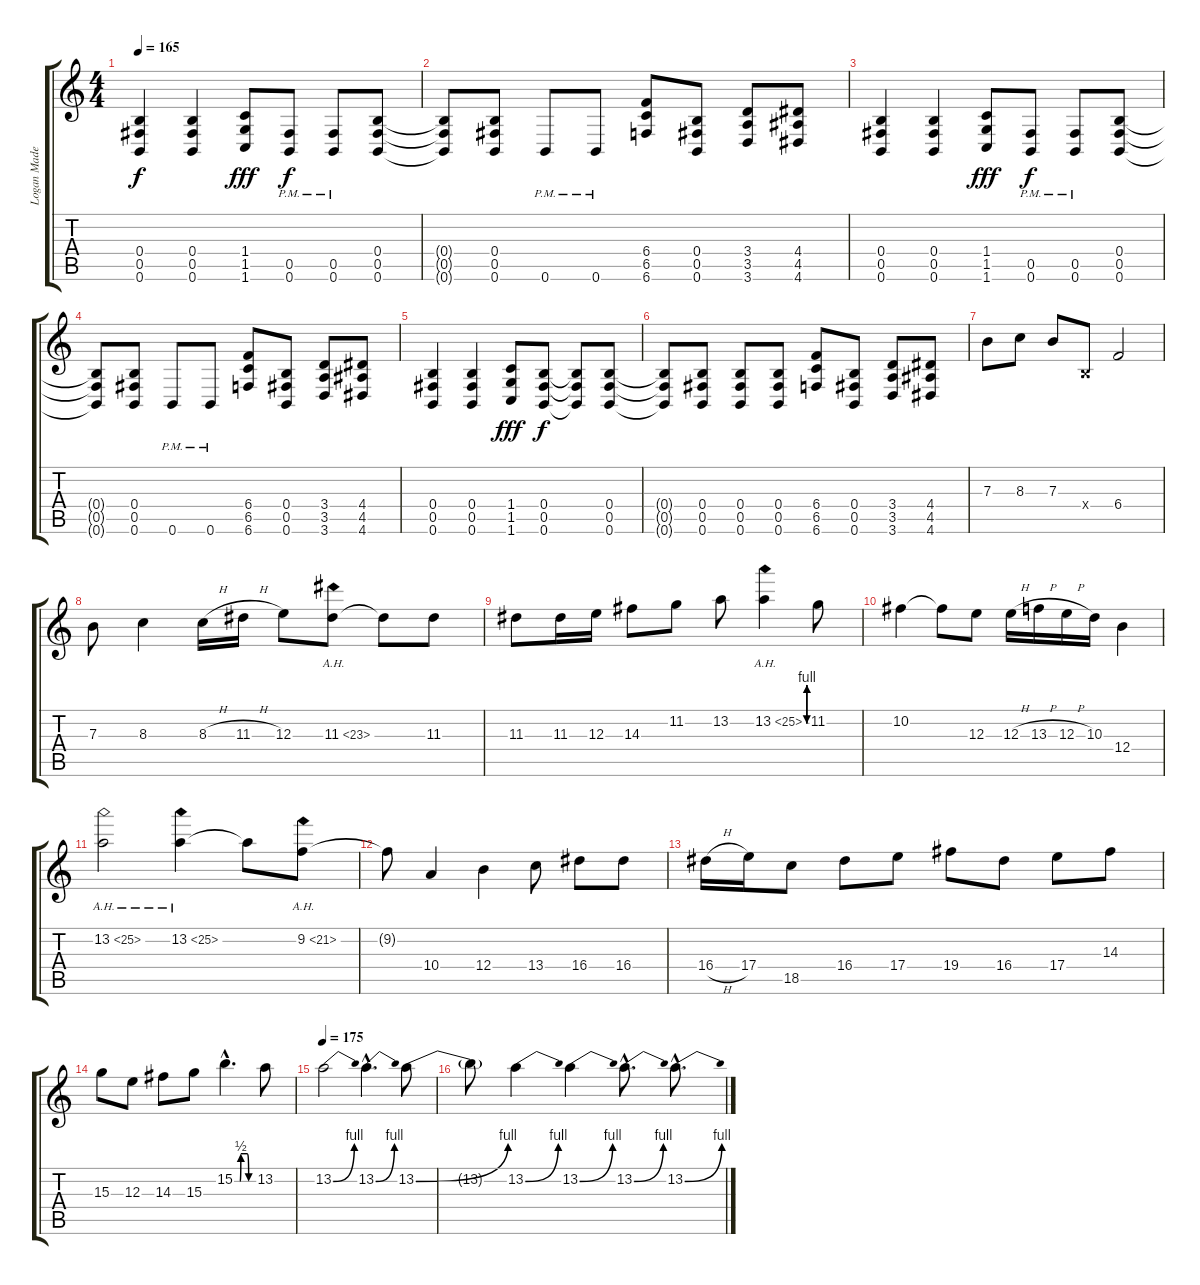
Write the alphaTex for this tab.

\track ("Logan Mader" "Logan Made") {instrument distortionguitar}
\staff {score tabs}
\tuning (Db4 Ab3 E3 B2 Gb2 B1) {hide}
\ts (4 4)
\tempo 165
\clef g2
\ks c
(0.4 0.5 0.6).4{dy f} (0.4 0.5 0.6).4 (1.4 1.5 1.6).8{dy fff} (0.5{pm} 0.6{pm}).8{dy f} (0.5{pm} 0.6{pm}).8 (0.4 0.5 0.6).8 |
(0.4{t} 0.5{t} 0.6{t}).8 (0.4 0.5 0.6).8 0.6{pm}.8 0.6{pm}.8 (6.4 6.5 6.6).8 (0.4 0.5 0.6).8 (3.4 3.5 3.6).8 (4.4 4.5 4.6).8 |
(0.4 0.5 0.6).4 (0.4 0.5 0.6).4 (1.4 1.5 1.6).8{dy fff} (0.5{pm} 0.6{pm}).8{dy f} (0.5{pm} 0.6{pm}).8 (0.4 0.5 0.6).8 |
(0.4{t} 0.5{t} 0.6{t}).8 (0.4 0.5 0.6).8 0.6{pm}.8 0.6{pm}.8 (6.4 6.5 6.6).8 (0.4 0.5 0.6).8 (3.4 3.5 3.6).8 (4.4 4.5 4.6).8 |
(0.4 0.5 0.6).4 (0.4 0.5 0.6).4 (1.4 1.5 1.6).8{dy fff} (0.4 0.5 0.6).8{dy f} (0.4{t} 0.5{t} 0.6{t}).8 (0.4 0.5 0.6).8 |
(0.4{t} 0.5{t} 0.6{t}).8 (0.4 0.5 0.6).8 (0.4 0.5 0.6).8 (0.4 0.5 0.6).8 (6.4 6.5 6.6).8 (0.4 0.5 0.6).8 (3.4 3.5 3.6).8 (4.4 4.5 4.6).8 |
7.3.8 8.3.8 7.3.8 0.4{x}.8 6.4.2 |
7.3.8 8.3.4 8.3{h}.16 11.3{h}.16 12.3.8 11.3{ah 12}.8 11.3{t}.8 11.3.8 |
11.3.8 11.3.16 12.3.16 14.3.8 11.2.8 13.2.8 13.2{be (custom 0 0 7 0 10 0 15 4 30 4 35 0 37 0 40 0 45 0 60 0) ah 12}.4 11.2.8 |
10.2.4 10.2{t}.8 12.3.8 12.3{h}.16 13.3{h}.16 12.3{h}.16 10.3.16 12.4.4 |
13.2{ah 12}.2 13.2{ah 12}.4 13.2{t}.8 9.2{ah 12}.8 |
9.2{t}.8 10.4.4 12.4.4 13.4.8 16.4.8 16.4.8 |
16.4{h}.16 17.4.16 18.5.8 16.4.8 17.4.8 19.4.8 16.4.8 17.4.8 14.3.8 |
15.3.8 12.3.8 14.3.8 15.3.8 15.2{be (custom 0 0 10 0 17 0 20 2 30 2 40 2 45 0 60 0) hac}.4{d} 13.2.8 |
\tempo 175
13.2{be (bend 0 0 60 4)}.2{volume 13} 13.2{be (bend 0 0 60 4) hac}.4{d} 13.2{be (bend 0 0 60 4)}.8 |
13.2{t}.8 13.2{be (bend 0 0 60 4)}.4 13.2{be (bend 0 0 60 4)}.4 13.2{be (bend 0 0 60 4) hac}.8{d} 13.2{be (bend 0 0 60 4) hac}.8{d}
